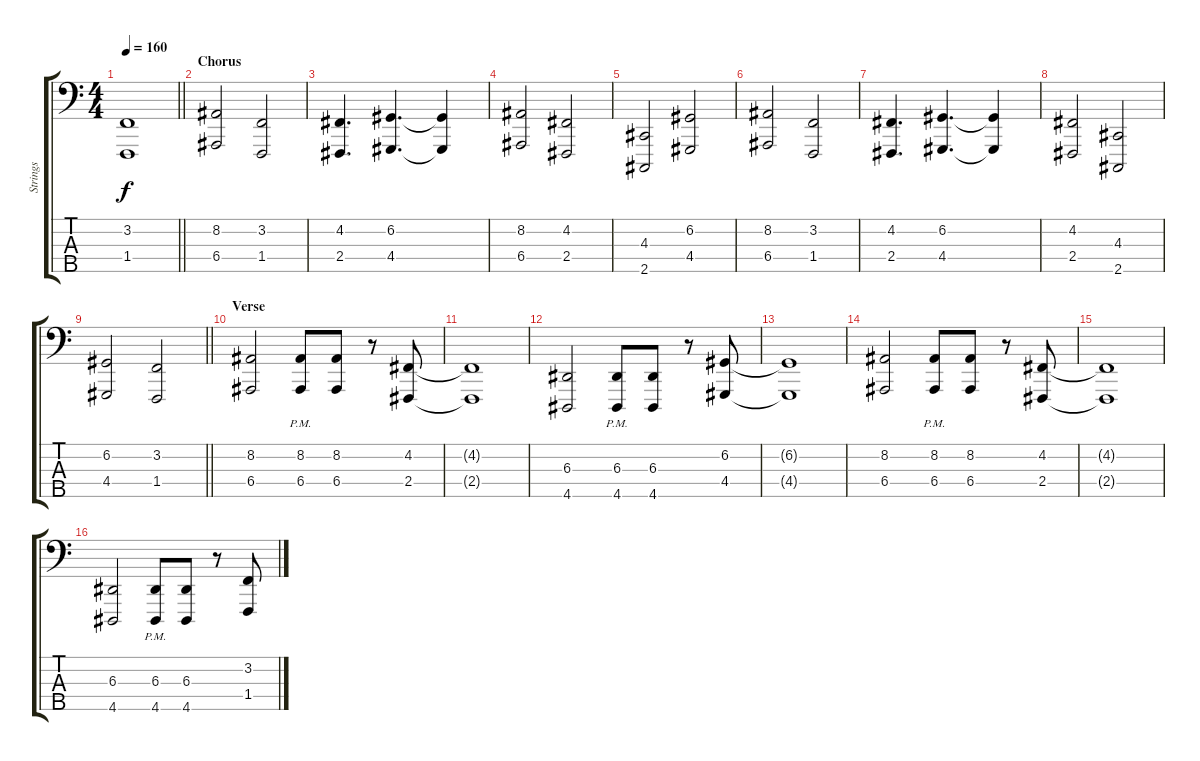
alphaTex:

\track ("Strings " "Strings ") {instrument stringensemble1}
\staff {score tabs}
\tuning (G2 D2 A1 E1 B0) {hide}
\ts (4 4)
\tempo 160
\clef f4
\barLineRight lightlight
\ks c
(3.2{t} 1.4{t}).1{dy f} |
\section ("" "Chorus ")
(8.2 6.4).2 (3.2 1.4).2 |
(4.2 2.4).4{d} (6.2 4.4).4{d} (6.2{t} 4.4{t}).4 |
(8.2 6.4).2 (4.2 2.4).2 |
(4.3 2.5).2 (6.2 4.4).2 |
(8.2 6.4).2 (3.2 1.4).2 |
(4.2 2.4).4{d} (6.2 4.4).4{d} (6.2{t} 4.4{t}).4 |
(4.2 2.4).2 (4.3 2.5).2 |
\barLineRight lightlight
(6.2 4.4).2 (3.2 1.4).2 |
\section ("" "Verse ")
(8.2 6.4).2 (8.2{pm} 6.4{pm}).8 (8.2 6.4).8 r.8 (4.2 2.4).8 |
(4.2{t} 2.4{t}).1 |
(6.3 4.5).2 (6.3{pm} 4.5{pm}).8 (6.3 4.5).8 r.8 (6.2 4.4).8 |
(6.2{t} 4.4{t}).1 |
(8.2 6.4).2 (8.2{pm} 6.4{pm}).8 (8.2 6.4).8 r.8 (4.2 2.4).8 |
(4.2{t} 2.4{t}).1 |
(6.3 4.5).2 (6.3{pm} 4.5{pm}).8 (6.3 4.5).8 r.8 (3.2 1.4).8
